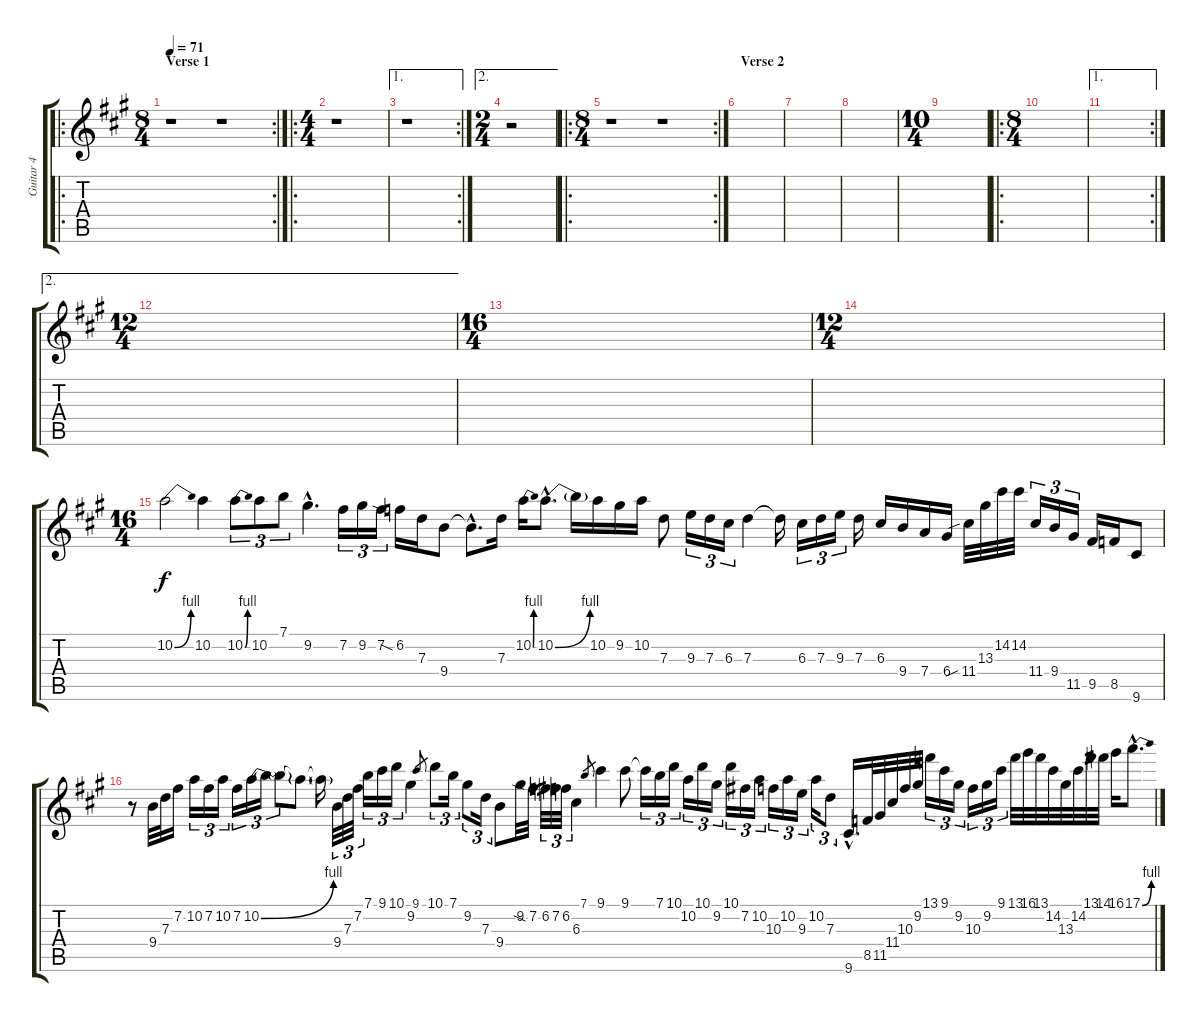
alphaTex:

\track ("Guitar 4" "Guitar 4") {instrument acousticguitarsteel}
\staff {score tabs}
\tuning (E4 B3 G3 D3 A2 E2) {hide}
\ro
\rc 2
\ts (8 4)
\section ("" "Verse 1")
\tempo 71
\clef g2
\ks a
r.1{dy f instrument acousticguitarsteel} r.1 |
\ro
\ts (4 4)
r.1 |
\ae 1
\rc 2
r.1 |
\ae 2
\ts (2 4)
r.2 |
\ro
\rc 2
\ts (8 4)
r.1 r.1 |
\section ("" "Verse 2")
|
|
|
\ts (10 4)
|
\ro
\ts (8 4)
|
\ae 1
\rc 2
|
\ae 2
\ts (12 4)
|
\ts (16 4)
|
\ts (12 4)
|
\ts (16 4)
10.2{be (bend 0 0 60 4)}.2 10.2.4 10.2{be (bend 0 0 60 4)}.8{tu (3 2)} 10.2.8{tu (3 2)} 7.1.8{tu (3 2)} 9.2{hac}.4{d} 7.2.16{tu (3 2)} 9.2.16{tu (3 2)} 7.2.16{tu (3 2)} 6.2{sia}.16 7.3.16 9.4.8 9.4{hac t}.8{d} 7.3.16 10.2{be (bend 0 0 60 4)}.16 10.2{be (bend 0 0 60 4) hac}.8{d} 10.2{t}.16 10.2.16 9.2.16 10.2.16 7.3.8 9.3.16{tu (3 2)} 7.3.16{tu (3 2)} 6.3.16{tu (3 2)} 7.3.4 7.3{t}.16 6.3.16{tu (3 2)} 7.3.16{tu (3 2)} 9.3.16{tu (3 2)} 7.3.16 6.3.16 9.4.16 7.4.16 6.4.16 11.4{sib}.32 13.3.32 14.2.32 14.2.32 11.4.16{tu (3 2)} 9.4.16{tu (3 2)} 11.5.16{tu (3 2)} 9.5.16 8.5.16 9.6.8 |
r.8 9.4.32 7.3.32 7.2.16 10.2.16{tu (3 2)} 7.2.16{tu (3 2)} 10.2.16{tu (3 2)} 7.2.16{tu (3 2)} 10.2{be (bend 0 0 60 4)}.16{tu (3 2)} 10.2{t}.16{tu (3 2)} 10.2{t}.8 10.2{t}.8 10.2{t}.16 9.4.32{tu (3 2)} 7.3.32{tu (3 2)} 7.2.32{tu (3 2)} 7.1.16{tu (3 2)} 9.1.16{tu (3 2)} 10.1.16{tu (3 2)} 9.2.4 9.1.8{gr} 10.1.8{tu (3 2)} 7.1.16{tu (3 2)} 9.2.8{tu (3 2)} 7.3.16{tu (3 2)} 9.4.8 9.2.32 7.2{sia}.32 6.2.32{tu (3 2)} 7.2.32{tu (3 2)} 6.2.32{tu (3 2)} 6.3.4 7.1.8{gr} 9.1.4 9.1.8 9.1{t}.16{tu (3 2)} 7.1.16{tu (3 2)} 10.1.16{tu (3 2)} 10.2.16{tu (3 2)} 10.1.16{tu (3 2)} 9.2.16{tu (3 2)} 10.1.16{tu (3 2)} 7.2.16{tu (3 2)} 10.2.16{tu (3 2)} 10.3.16{tu (3 2)} 10.2.16{tu (3 2)} 9.3.16{tu (3 2)} 10.2.16{tu (3 2)} 7.3.8{tu (3 2)} 9.6{hac}.16{d} 8.5.32 11.5.32 11.4.32 10.3.32 9.2.32 13.1.16{tu (3 2)} 9.1.16{tu (3 2)} 9.2.16{tu (3 2)} 10.3.16{tu (3 2)} 9.2.16{tu (3 2)} 9.1.16{tu (3 2)} 13.1.32 16.1.32 13.1.32 14.2.32 13.3.32 14.2.32 13.1.32 14.1.32 16.1.16 17.1{be (bend 0 0 60 4) hac}.8{d}
